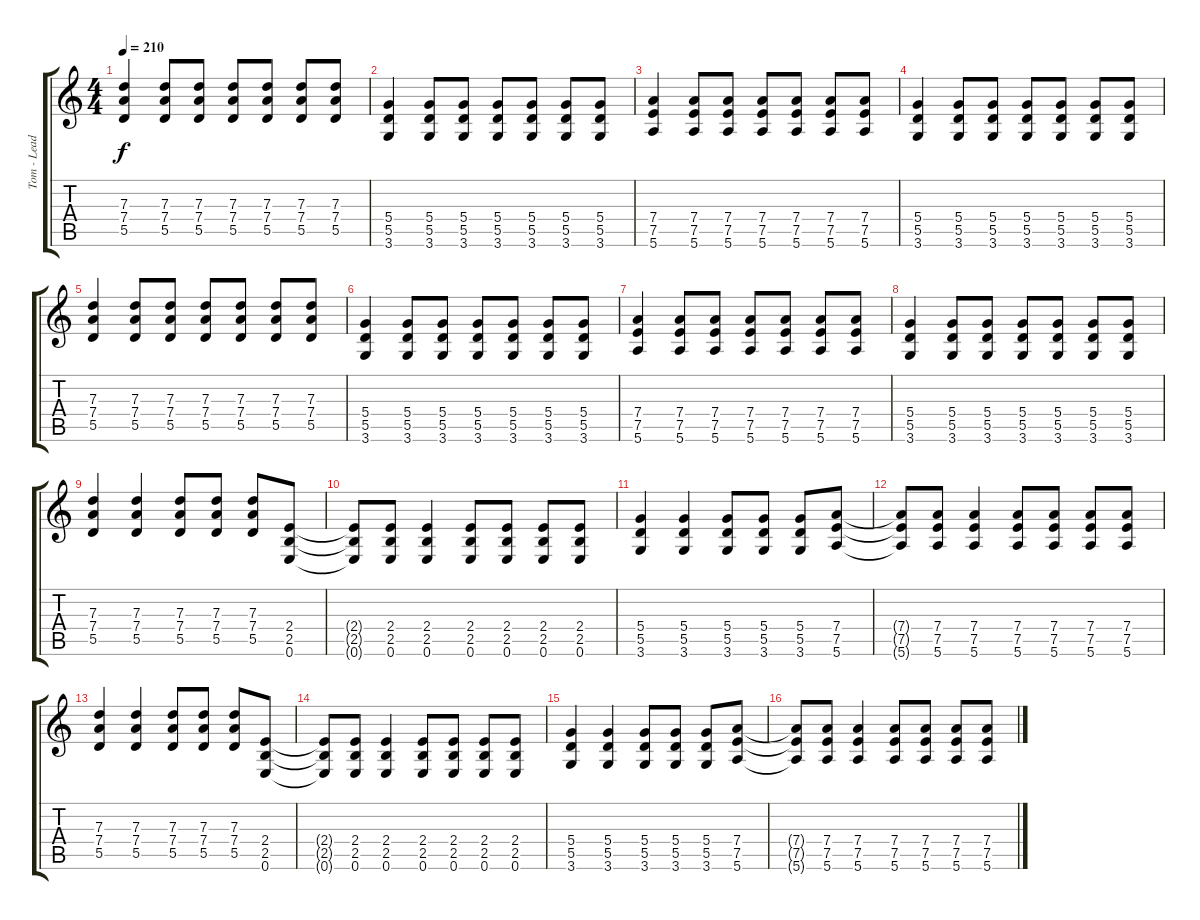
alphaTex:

\track ("Tom - Lead Guitar Left" "Tom - Lead") {instrument distortionguitar}
\staff {score tabs}
\tuning (E4 B3 G3 D3 A2 E2) {hide}
\ts (4 4)
\tempo 210
\clef g2
\ks c
(7.3 7.4 5.5).4{dy f} (7.3 7.4 5.5).8 (7.3 7.4 5.5).8 (7.3 7.4 5.5).8 (7.3 7.4 5.5).8 (7.3 7.4 5.5).8 (7.3 7.4 5.5).8 |
(5.4 5.5 3.6).4 (5.4 5.5 3.6).8 (5.4 5.5 3.6).8 (5.4 5.5 3.6).8 (5.4 5.5 3.6).8 (5.4 5.5 3.6).8 (5.4 5.5 3.6).8 |
(7.4 7.5 5.6).4 (7.4 7.5 5.6).8 (7.4 7.5 5.6).8 (7.4 7.5 5.6).8 (7.4 7.5 5.6).8 (7.4 7.5 5.6).8 (7.4 7.5 5.6).8 |
(5.4 5.5 3.6).4 (5.4 5.5 3.6).8 (5.4 5.5 3.6).8 (5.4 5.5 3.6).8 (5.4 5.5 3.6).8 (5.4 5.5 3.6).8 (5.4 5.5 3.6).8 |
(7.3 7.4 5.5).4 (7.3 7.4 5.5).8 (7.3 7.4 5.5).8 (7.3 7.4 5.5).8 (7.3 7.4 5.5).8 (7.3 7.4 5.5).8 (7.3 7.4 5.5).8 |
(5.4 5.5 3.6).4 (5.4 5.5 3.6).8 (5.4 5.5 3.6).8 (5.4 5.5 3.6).8 (5.4 5.5 3.6).8 (5.4 5.5 3.6).8 (5.4 5.5 3.6).8 |
(7.4 7.5 5.6).4 (7.4 7.5 5.6).8 (7.4 7.5 5.6).8 (7.4 7.5 5.6).8 (7.4 7.5 5.6).8 (7.4 7.5 5.6).8 (7.4 7.5 5.6).8 |
(5.4 5.5 3.6).4 (5.4 5.5 3.6).8 (5.4 5.5 3.6).8 (5.4 5.5 3.6).8 (5.4 5.5 3.6).8 (5.4 5.5 3.6).8 (5.4 5.5 3.6).8 |
(7.3 7.4 5.5).4 (7.3 7.4 5.5).4 (7.3 7.4 5.5).8 (7.3 7.4 5.5).8 (7.3 7.4 5.5).8 (2.4 2.5 0.6).8 |
(2.4{t} 2.5{t} 0.6{t}).8 (2.4 2.5 0.6).8 (2.4 2.5 0.6).4 (2.4 2.5 0.6).8 (2.4 2.5 0.6).8 (2.4 2.5 0.6).8 (2.4 2.5 0.6).8 |
(5.4 5.5 3.6).4 (5.4 5.5 3.6).4 (5.4 5.5 3.6).8 (5.4 5.5 3.6).8 (5.4 5.5 3.6).8 (7.4 7.5 5.6).8 |
(7.4{t} 7.5{t} 5.6{t}).8 (7.4 7.5 5.6).8 (7.4 7.5 5.6).4 (7.4 7.5 5.6).8 (7.4 7.5 5.6).8 (7.4 7.5 5.6).8 (7.4 7.5 5.6).8 |
(7.3 7.4 5.5).4 (7.3 7.4 5.5).4 (7.3 7.4 5.5).8 (7.3 7.4 5.5).8 (7.3 7.4 5.5).8 (2.4 2.5 0.6).8 |
(2.4{t} 2.5{t} 0.6{t}).8 (2.4 2.5 0.6).8 (2.4 2.5 0.6).4 (2.4 2.5 0.6).8 (2.4 2.5 0.6).8 (2.4 2.5 0.6).8 (2.4 2.5 0.6).8 |
(5.4 5.5 3.6).4 (5.4 5.5 3.6).4 (5.4 5.5 3.6).8 (5.4 5.5 3.6).8 (5.4 5.5 3.6).8 (7.4 7.5 5.6).8 |
(7.4{t} 7.5{t} 5.6{t}).8 (7.4 7.5 5.6).8 (7.4 7.5 5.6).4 (7.4 7.5 5.6).8 (7.4 7.5 5.6).8 (7.4 7.5 5.6).8 (7.4 7.5 5.6).8
